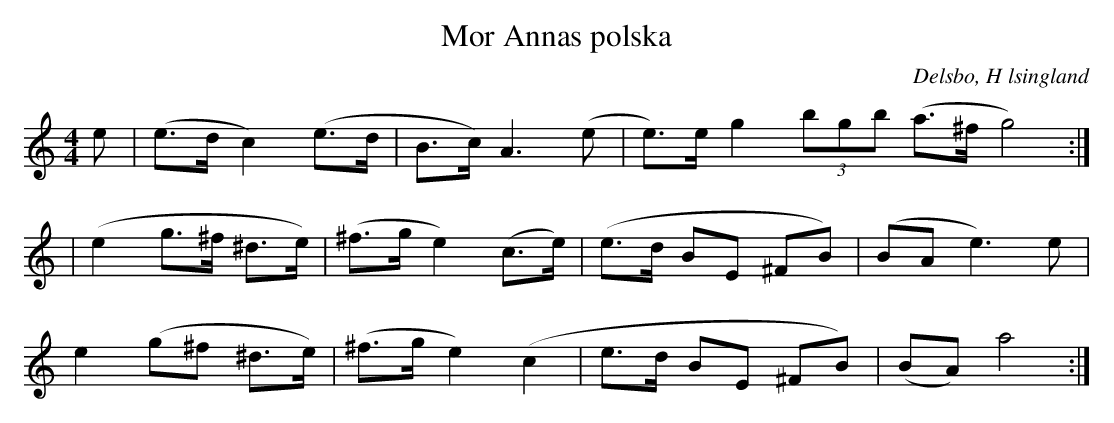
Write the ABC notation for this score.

X:1
T: Mor Annas polska
O: Delsbo, H lsingland
M: 4/4
L: 1/8
K: Am
e|(e>d c2) (e>d|B>c) A3(e|e)>e g2 (3bgb (a>^f g4):|
|(e2 g>^f ^d>e)|(^f>g e2) (c>e)|(e>d BE ^FB)|(BA e3) e|
e2 (g^f ^d>e)|(^f>g e2) (c2|e>d BE ^FB)|(BA) a4:|
